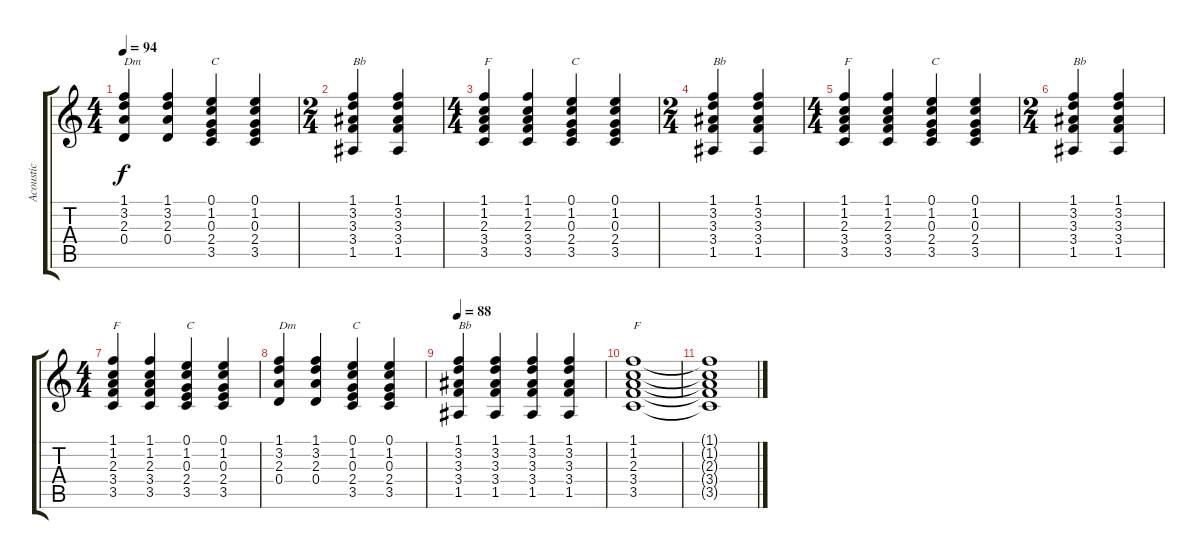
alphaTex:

\track ("Acoustic" "Acoustic") {instrument acousticguitarsteel}
\staff {score tabs}
\tuning (E4 B3 G3 D3 A2 E2) {hide}
\ts (4 4)
\tempo 94
\clef g2
\ks c
(1.1 3.2 2.3 0.4).4{txt "Dm" dy f} (1.1 3.2 2.3 0.4).4 (0.1 1.2 0.3 2.4 3.5).4{txt "C"} (0.1 1.2 0.3 2.4 3.5).4 |
\ts (2 4)
(1.1 3.2 3.3 3.4 1.5).4{txt "Bb"} (1.1 3.2 3.3 3.4 1.5).4 |
\ts (4 4)
(1.1 1.2 2.3 3.4 3.5).4{txt "F"} (1.1 1.2 2.3 3.4 3.5).4 (0.1 1.2 0.3 2.4 3.5).4{txt "C"} (0.1 1.2 0.3 2.4 3.5).4 |
\ts (2 4)
(1.1 3.2 3.3 3.4 1.5).4{txt "Bb"} (1.1 3.2 3.3 3.4 1.5).4 |
\ts (4 4)
(1.1 1.2 2.3 3.4 3.5).4{txt "F"} (1.1 1.2 2.3 3.4 3.5).4 (0.1 1.2 0.3 2.4 3.5).4{txt "C"} (0.1 1.2 0.3 2.4 3.5).4 |
\ts (2 4)
(1.1 3.2 3.3 3.4 1.5).4{txt "Bb"} (1.1 3.2 3.3 3.4 1.5).4 |
\ts (4 4)
(1.1 1.2 2.3 3.4 3.5).4{txt "F"} (1.1 1.2 2.3 3.4 3.5).4 (0.1 1.2 0.3 2.4 3.5).4{txt "C"} (0.1 1.2 0.3 2.4 3.5).4 |
(1.1 3.2 2.3 0.4).4{txt "Dm"} (1.1 3.2 2.3 0.4).4 (0.1 1.2 0.3 2.4 3.5).4{txt "C"} (0.1 1.2 0.3 2.4 3.5).4 |
\tempo 88
(1.1 3.2 3.3 3.4 1.5).4{txt "Bb"} (1.1 3.2 3.3 3.4 1.5).4 (1.1 3.2 3.3 3.4 1.5).4 (1.1 3.2 3.3 3.4 1.5).4 |
(1.1 1.2 2.3 3.4 3.5).1{txt "F"} |
(1.1{t} 1.2{t} 2.3{t} 3.4{t} 3.5{t}).1
